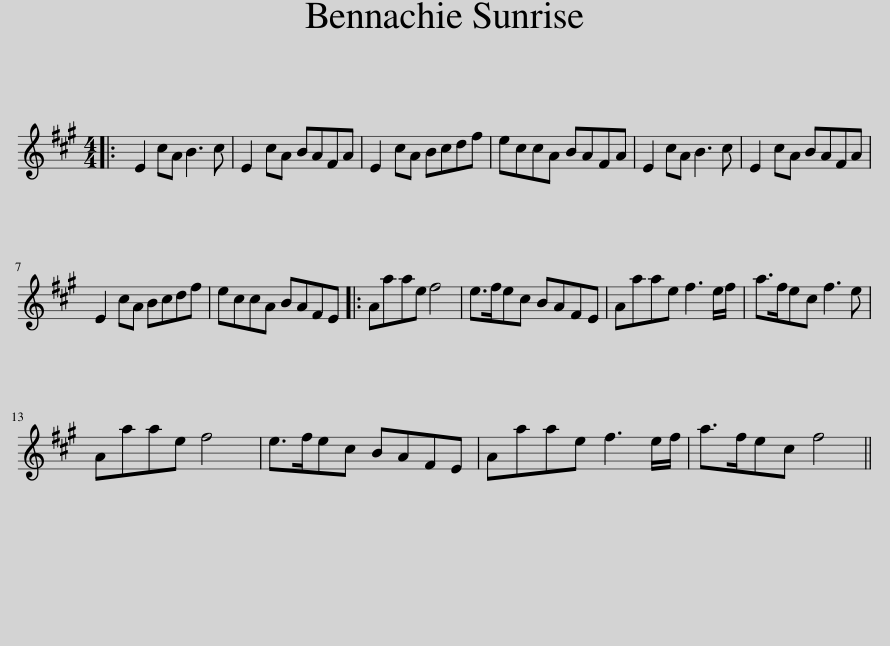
X:1
L:1/8
M:4/4
I:linebreak $
K:A
V:1 treble
V:1
|: E2 cA B3 c | E2 cA BAFA | E2 cA Bcdf | eccA BAFA | E2 cA B3 c | %5
 E2 cA BAFA |$ E2 cA Bcdf | eccA BAFE |: Aaae f4 | e>fec BAFE | %10
 Aaae f3 e/f/ | a>fec f3 e |$ Aaae f4 | e>fec BAFE | Aaae f3 e/f/ | %15
 a>fec f4 || %16
